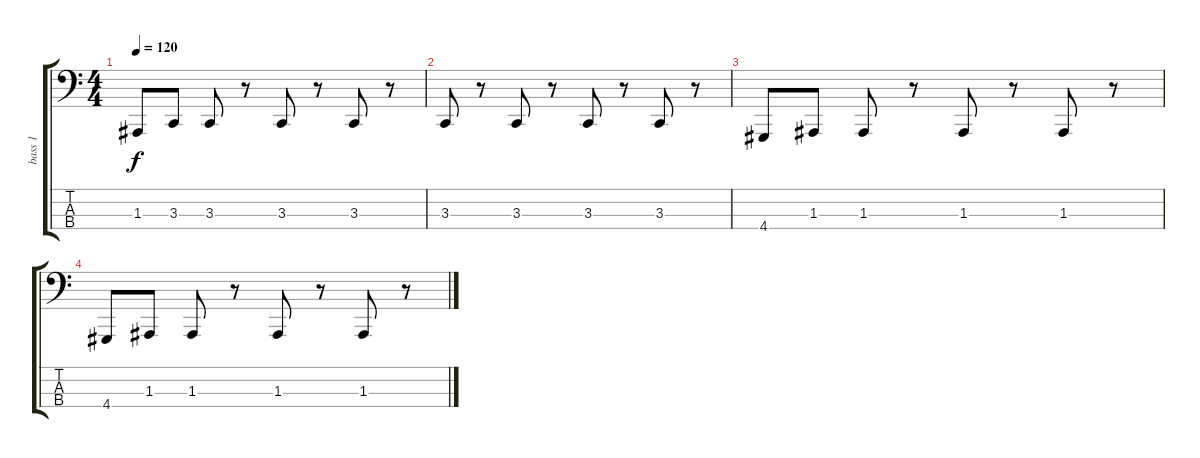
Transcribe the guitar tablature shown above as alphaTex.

\track ("bass 1" "bass 1") {instrument lead8bassandlead}
\staff {score tabs}
\tuning (G2 D2 A1 E1) {hide}
\ts (4 4)
\tempo 120
\clef f4
\ks c
1.3.8{dy f volume 0} 3.3.8 3.3.8 r.8 3.3.8 r.8 3.3.8 r.8 |
3.3.8 r.8 3.3.8 r.8 3.3.8 r.8 3.3.8 r.8 |
4.4.8 1.3.8 1.3.8 r.8 1.3.8 r.8 1.3.8 r.8 |
4.4.8 1.3.8 1.3.8 r.8 1.3.8 r.8 1.3.8 r.8
